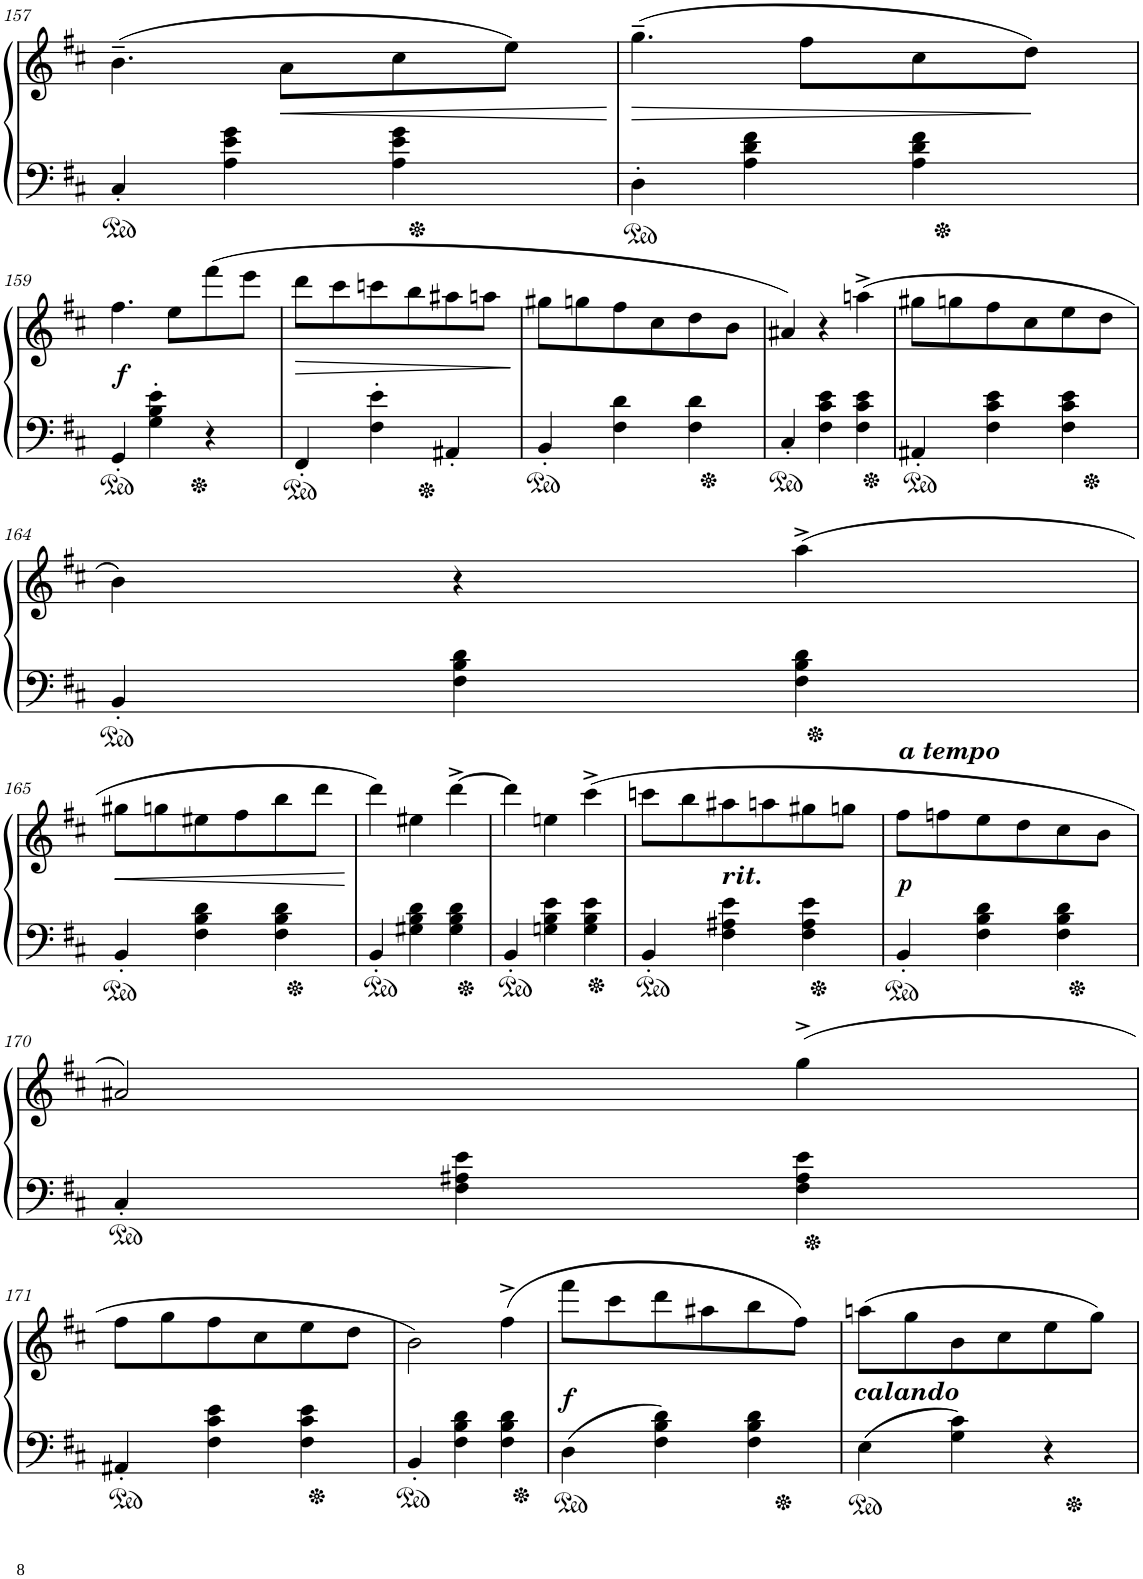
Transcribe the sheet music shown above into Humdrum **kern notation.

**kern	**kern	**dynam
*part1	*part1	*part1
*staff2	*staff1	*staff1/2
*I"Piano	*	*
*I'Pno	*	*
!!LO:PB:g=z
*clefF4	*clefG2	*
*k[f#c#]	*k[f#c#]	*
*M3/4	*M3/4	*
=157	=157	=157
4C#'/	(4.b~\	.
4A\ 4e\ 4g\	.	.
!	!	!LO:HP:b
.	8a\L	<
4A\ 4e\ 4g\	8cc#\	.
.	8ee\J)	.
.	.	[
=158	=158	=158
!	!	!LO:HP:b
4D'\	(4.gg~\	>
4A\ 4d\ 4f#\	.	.
.	8ff#\L	.
4A\ 4d\ 4f#\	8cc#\	.
.	8dd\J)	]
!!LO:LB:g=z
=159	=159	=159
!	!	!LO:DY:b
4GG'/	4.ff#\	f
4G\' 4B\' 4e\'	.	.
.	8ee\L	.
4r	(8fff#\	.
.	8eee\J	.
=160	=160	=160
!	!	!LO:HP:b
4FF#'/	8ddd\L	>
.	8ccc#\	.
4F#\' 4e\'	8cccn\	.
.	8bb\	.
4AA#X'/	8aa#X\	.
.	8aan\J	.
.	.	]
=161	=161	=161
4BB'/	8gg#X\L	.
.	8ggn\	.
4F#\ 4d\	8ff#\	.
.	8cc#\	.
4F#\ 4d\	8dd\	.
.	8b\J	.
=162	=162	=162
4C#'/	4a#X/)	.
4F#\ 4c#\ 4e\	4r	.
4F#\ 4c#\ 4e\	(4aan^\	.
=163	=163	=163
4AA#X'/	8gg#X\L	.
.	8ggn\	.
4F#\ 4c#\ 4e\	8ff#\	.
.	8cc#\	.
4F#\ 4c#\ 4e\	8ee\	.
.	8dd\J	.
!!LO:LB:g=z
=164	=164	=164
4BB'/	4b\)	.
4F#\ 4B\ 4d\	4r	.
4F#\ 4B\ 4d\	(4aa^\	.
!!LO:LB:g=z
=165	=165	=165
!	!	!LO:HP:b
4BB'/	8gg#X\L	<
.	8ggn\	.
4F#\ 4B\ 4d\	8ee#X\	.
.	8ff#\	.
4F#\ 4B\ 4d\	8bb\	.
.	8ddd\J	.
.	.	[
=166	=166	=166
4BB'/	4ddd\)	.
4G#X\ 4B\ 4d\	4ee#X\	.
4G#\ 4B\ 4d\	[4ddd^\	.
=167	=167	=167
4BB'/	4ddd\]	.
4Gn\ 4B\ 4e\	4een\	.
4G\ 4B\ 4e\	(4ccc#^\	.
=168	=168	=168
4BB'/	8cccn\L	.
.	8bb\	.
!	!LO:TX:b:Bi:t=rit.	!
4F#\ 4A#X\ 4e\	8aa#X\	.
.	8aan\	.
4F#\ 4A#\ 4e\	8gg#X\	.
.	8ggn\J	.
=169	=169	=169
!	!LO:TX:a:Bi:t=a tempo	!
!	!	!LO:DY:b
4BB'/	8ff#\L	p
.	8ffn\	.
4F#\ 4B\ 4d\	8ee\	.
.	8dd\	.
4F#\ 4B\ 4d\	8cc#\	.
.	8b\J	.
!!LO:LB:g=z
=170	=170	=170
4C#'/	2a#X/)	.
4F#\ 4A#X\ 4e\	.	.
4F#\ 4A#\ 4e\	(4gg^\	.
!!LO:LB:g=z
=171	=171	=171
4AA#X'/	8ff#\L	.
.	8gg\	.
4F#\ 4c#\ 4e\	8ff#\	.
.	8cc#\	.
4F#\ 4c#\ 4e\	8ee\	.
.	8dd\J	.
=172	=172	=172
4BB'/	2b\)	.
4F#\ 4B\ 4d\	.	.
4F#\ 4B\ 4d\	(4ff#^\	.
=173	=173	=173
!	!	!LO:DY:b
4D\	8fff#\L	f
.	8ccc#\	.
4F#\ 4B\ 4d\	8ddd\	.
.	8aa#X\	.
4F#\ 4B\ 4d\	8bb\	.
.	8ff#\J)	.
=174	=174	=174
!	!LO:TX:b:Bi:t=calando	!
4E\	(8aan\L	.
.	8gg\	.
4G\ 4c#\	8b\	.
.	8cc#\	.
4r	8ee\	.
.	8gg\J)	.
=	=	=
*-	*-	*-
